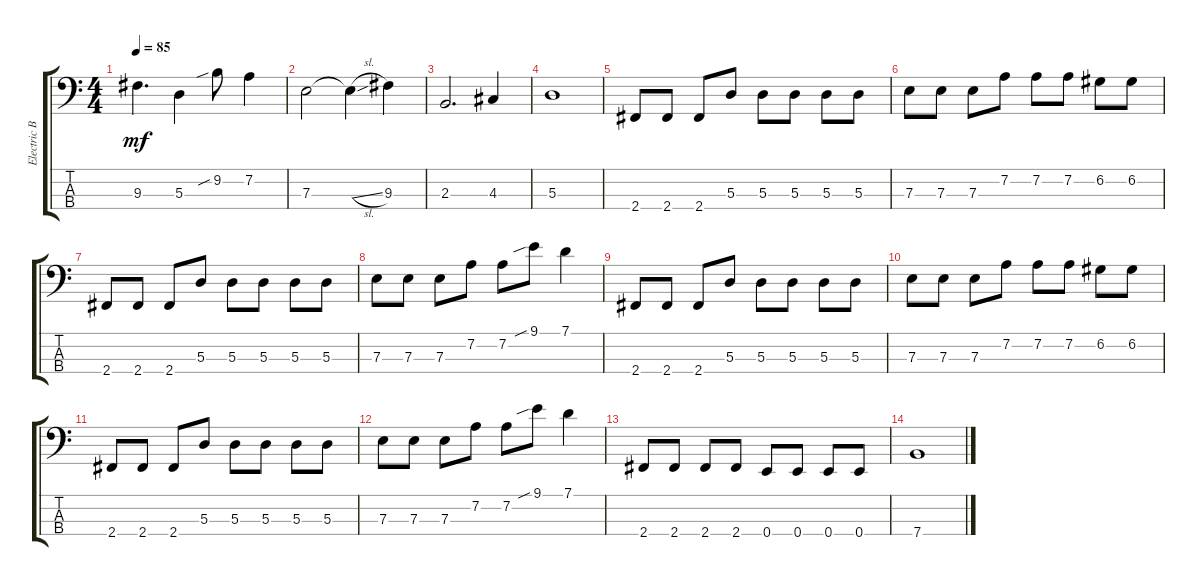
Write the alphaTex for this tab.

\track ("Electric Bass" "Electric B") {mute instrument electricbassfinger}
\staff {score tabs}
\tuning (G2 D2 A1 E1) {hide}
\ts (4 4)
\tempo 85
\clef f4
\ks c
9.3.4{d dy mf} 5.3.4 9.2{sib}.8 7.2.4 |
7.3.2 7.3{sl t}.4 9.3.4 |
2.3.2{d} 4.3.4 |
5.3.1 |
2.4.8 2.4.8 2.4.8 5.3.8 5.3.8 5.3.8 5.3.8 5.3.8 |
7.3.8 7.3.8 7.3.8 7.2.8 7.2.8 7.2.8 6.2.8 6.2.8 |
2.4.8 2.4.8 2.4.8 5.3.8 5.3.8 5.3.8 5.3.8 5.3.8 |
7.3.8 7.3.8 7.3.8 7.2.8 7.2.8 9.1{sib}.8 7.1.4 |
2.4.8 2.4.8 2.4.8 5.3.8 5.3.8 5.3.8 5.3.8 5.3.8 |
7.3.8 7.3.8 7.3.8 7.2.8 7.2.8 7.2.8 6.2.8 6.2.8 |
2.4.8 2.4.8 2.4.8 5.3.8 5.3.8 5.3.8 5.3.8 5.3.8 |
7.3.8 7.3.8 7.3.8 7.2.8 7.2.8 9.1{sib}.8 7.1.4 |
2.4.8 2.4.8 2.4.8 2.4.8 0.4.8 0.4.8 0.4.8 0.4.8 |
7.4.1
